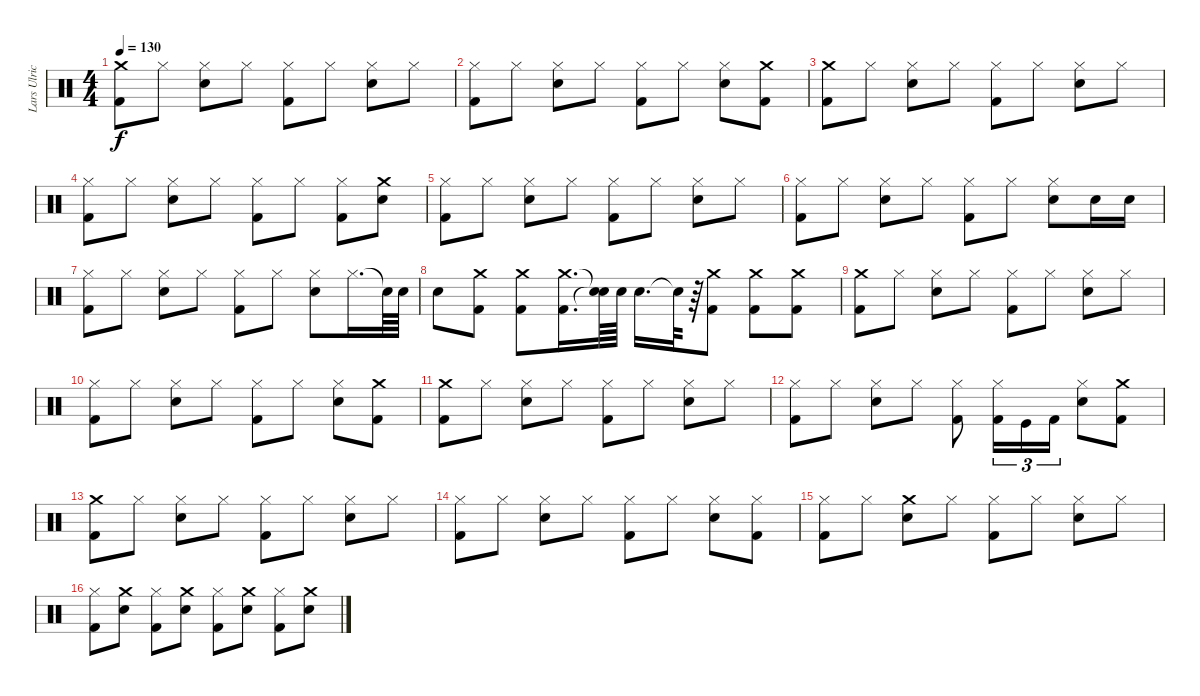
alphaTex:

\track ("Lars Ulrich (Drums)" "Lars Ulric") {instrument percussion}
\staff {score}
\articulation defaults
\ts (4 4)
\tempo 130
\clef neutral
\ks c
("Crash medium (hit)" "Kick (hit) 2").8{dy f} "Hi-Hat (closed)".8 ("Snare (hit) 2" "Hi-Hat (closed)").8 "Hi-Hat (closed)".8 ("Kick (hit) 2" "Hi-Hat (closed)").8 "Hi-Hat (closed)".8 ("Snare (hit) 2" "Hi-Hat (closed)").8 "Hi-Hat (closed)".8 |
("Kick (hit) 2" "Hi-Hat (closed)").8 "Hi-Hat (closed)".8 ("Snare (hit) 2" "Hi-Hat (closed)").8 "Hi-Hat (closed)".8 ("Kick (hit) 2" "Hi-Hat (closed)").8 "Hi-Hat (closed)".8 ("Snare (hit) 2" "Hi-Hat (closed)").8 ("Crash medium (hit)" "Kick (hit) 2").8 |
("Crash medium (hit)" "Kick (hit) 2").8 "Hi-Hat (closed)".8 ("Snare (hit) 2" "Hi-Hat (closed)").8 "Hi-Hat (closed)".8 ("Kick (hit) 2" "Hi-Hat (closed)").8 "Hi-Hat (closed)".8 ("Snare (hit) 2" "Hi-Hat (closed)").8 "Hi-Hat (closed)".8 |
("Kick (hit) 2" "Hi-Hat (closed)").8 "Hi-Hat (closed)".8 ("Snare (hit) 2" "Hi-Hat (closed)").8 "Hi-Hat (closed)".8 ("Kick (hit) 2" "Hi-Hat (closed)").8 "Hi-Hat (closed)".8 ("Kick (hit) 2" "Hi-Hat (closed)").8 ("Crash medium (hit)" "Snare (hit) 2").8 |
("Kick (hit) 2" "Hi-Hat (closed)").8 "Hi-Hat (closed)".8 ("Snare (hit) 2" "Hi-Hat (closed)").8 "Hi-Hat (closed)".8 ("Kick (hit) 2" "Hi-Hat (closed)").8 "Hi-Hat (closed)".8 ("Snare (hit) 2" "Hi-Hat (closed)").8 "Hi-Hat (closed)".8 |
("Hi-Hat (closed)" "Kick (hit) 2").8 "Hi-Hat (closed)".8 ("Snare (hit) 2" "Hi-Hat (closed)").8 "Hi-Hat (closed)".8 ("Hi-Hat (closed)" "Kick (hit) 2").8 "Hi-Hat (closed)".8 ("Snare (hit) 2" "Hi-Hat (closed)").8 "Snare (hit) 2".16 "Snare (hit) 2".16 |
("Kick (hit) 2" "Hi-Hat (closed)").8 "Hi-Hat (closed)".8 ("Snare (hit) 2" "Hi-Hat (closed)").8 "Hi-Hat (closed)".8 ("Kick (hit) 2" "Hi-Hat (closed)").8 "Hi-Hat (closed)".8 ("Snare (hit) 2" "Hi-Hat (closed)").8 "Hi-Hat (closed)".16{d} "Snare (hit)"{t}.64 "Snare (hit) 2".64 |
"Snare (hit) 2".8 ("Kick (hit) 2" "Crash medium (hit)").8 ("Kick (hit) 2" "Crash medium (hit)").8 ("Kick (hit) 2" "Crash medium (hit)").16{d} ("Snare (hit)"{t} "Snare (hit)"{t}).64 "Snare (hit) 2".64 "Snare (hit) 2".16{d} "Snare (hit)"{t}.64 r.64 ("Kick (hit) 2" "Crash medium (hit)").8 ("Kick (hit) 2" "Crash medium (hit)").8 ("Kick (hit) 2" "Crash medium (hit)").8 |
("Kick (hit) 2" "Crash medium (hit)").8 "Hi-Hat (closed)".8 ("Hi-Hat (closed)" "Snare (hit) 2").8 "Hi-Hat (closed)".8 ("Kick (hit) 2" "Hi-Hat (closed)").8 "Hi-Hat (closed)".8 ("Snare (hit) 2" "Hi-Hat (closed)").8 "Hi-Hat (closed)".8 |
("Kick (hit) 2" "Hi-Hat (closed)").8 "Hi-Hat (closed)".8 ("Snare (hit) 2" "Hi-Hat (closed)").8 "Hi-Hat (closed)".8 ("Kick (hit) 2" "Hi-Hat (closed)").8 "Hi-Hat (closed)".8 ("Snare (hit) 2" "Hi-Hat (closed)").8 ("Kick (hit) 2" "Crash medium (hit)").8 |
("Kick (hit) 2" "Crash medium (hit)").8 "Hi-Hat (closed)".8 ("Snare (hit) 2" "Hi-Hat (closed)").8 "Hi-Hat (closed)".8 ("Kick (hit) 2" "Hi-Hat (closed)").8 "Hi-Hat (closed)".8 ("Snare (hit) 2" "Hi-Hat (closed)").8 "Hi-Hat (closed)".8 |
("Kick (hit) 2" "Hi-Hat (closed)").8 "Hi-Hat (closed)".8 ("Snare (hit) 2" "Hi-Hat (closed)").8 "Hi-Hat (closed)".8 ("Kick (hit) 2" "Hi-Hat (closed)").8 ("Kick (hit) 2" "Hi-Hat (closed)").16{tu (3 2)} "Kick (hit)".16{tu (3 2)} "Kick (hit) 2".16{tu (3 2)} ("Snare (hit) 2" "Hi-Hat (closed)").8 ("Kick (hit) 2" "Crash medium (hit)").8 |
("Crash medium (hit)" "Kick (hit) 2").8 "Hi-Hat (closed)".8 ("Snare (hit) 2" "Hi-Hat (closed)").8 "Hi-Hat (closed)".8 ("Kick (hit) 2" "Hi-Hat (closed)").8 "Hi-Hat (closed)".8 ("Snare (hit) 2" "Hi-Hat (closed)").8 "Hi-Hat (closed)".8 |
("Kick (hit) 2" "Hi-Hat (closed)").8 "Hi-Hat (closed)".8 ("Snare (hit) 2" "Hi-Hat (closed)").8 "Hi-Hat (closed)".8 ("Kick (hit) 2" "Hi-Hat (closed)").8 "Hi-Hat (closed)".8 ("Snare (hit) 2" "Hi-Hat (closed)").8 ("Kick (hit) 2" "Hi-Hat (closed)").8 |
("Kick (hit) 2" "Hi-Hat (closed)").8 "Hi-Hat (closed)".8 ("Crash medium (hit)" "Snare (hit) 2").8 "Hi-Hat (closed)".8 ("Kick (hit) 2" "Hi-Hat (closed)").8 "Hi-Hat (closed)".8 ("Snare (hit) 2" "Hi-Hat (closed)").8 "Hi-Hat (closed)".8 |
("Kick (hit) 2" "Hi-Hat (closed)").8 ("Crash medium (hit)" "Snare (hit) 2").8 ("Kick (hit) 2" "Hi-Hat (closed)").8 ("Snare (hit) 2" "Crash medium (hit)").8 ("Kick (hit) 2" "Hi-Hat (closed)").8 ("Crash medium (hit)" "Snare (hit) 2").8 ("Kick (hit) 2" "Hi-Hat (closed)").8 ("Crash medium (hit)" "Snare (hit) 2").8
